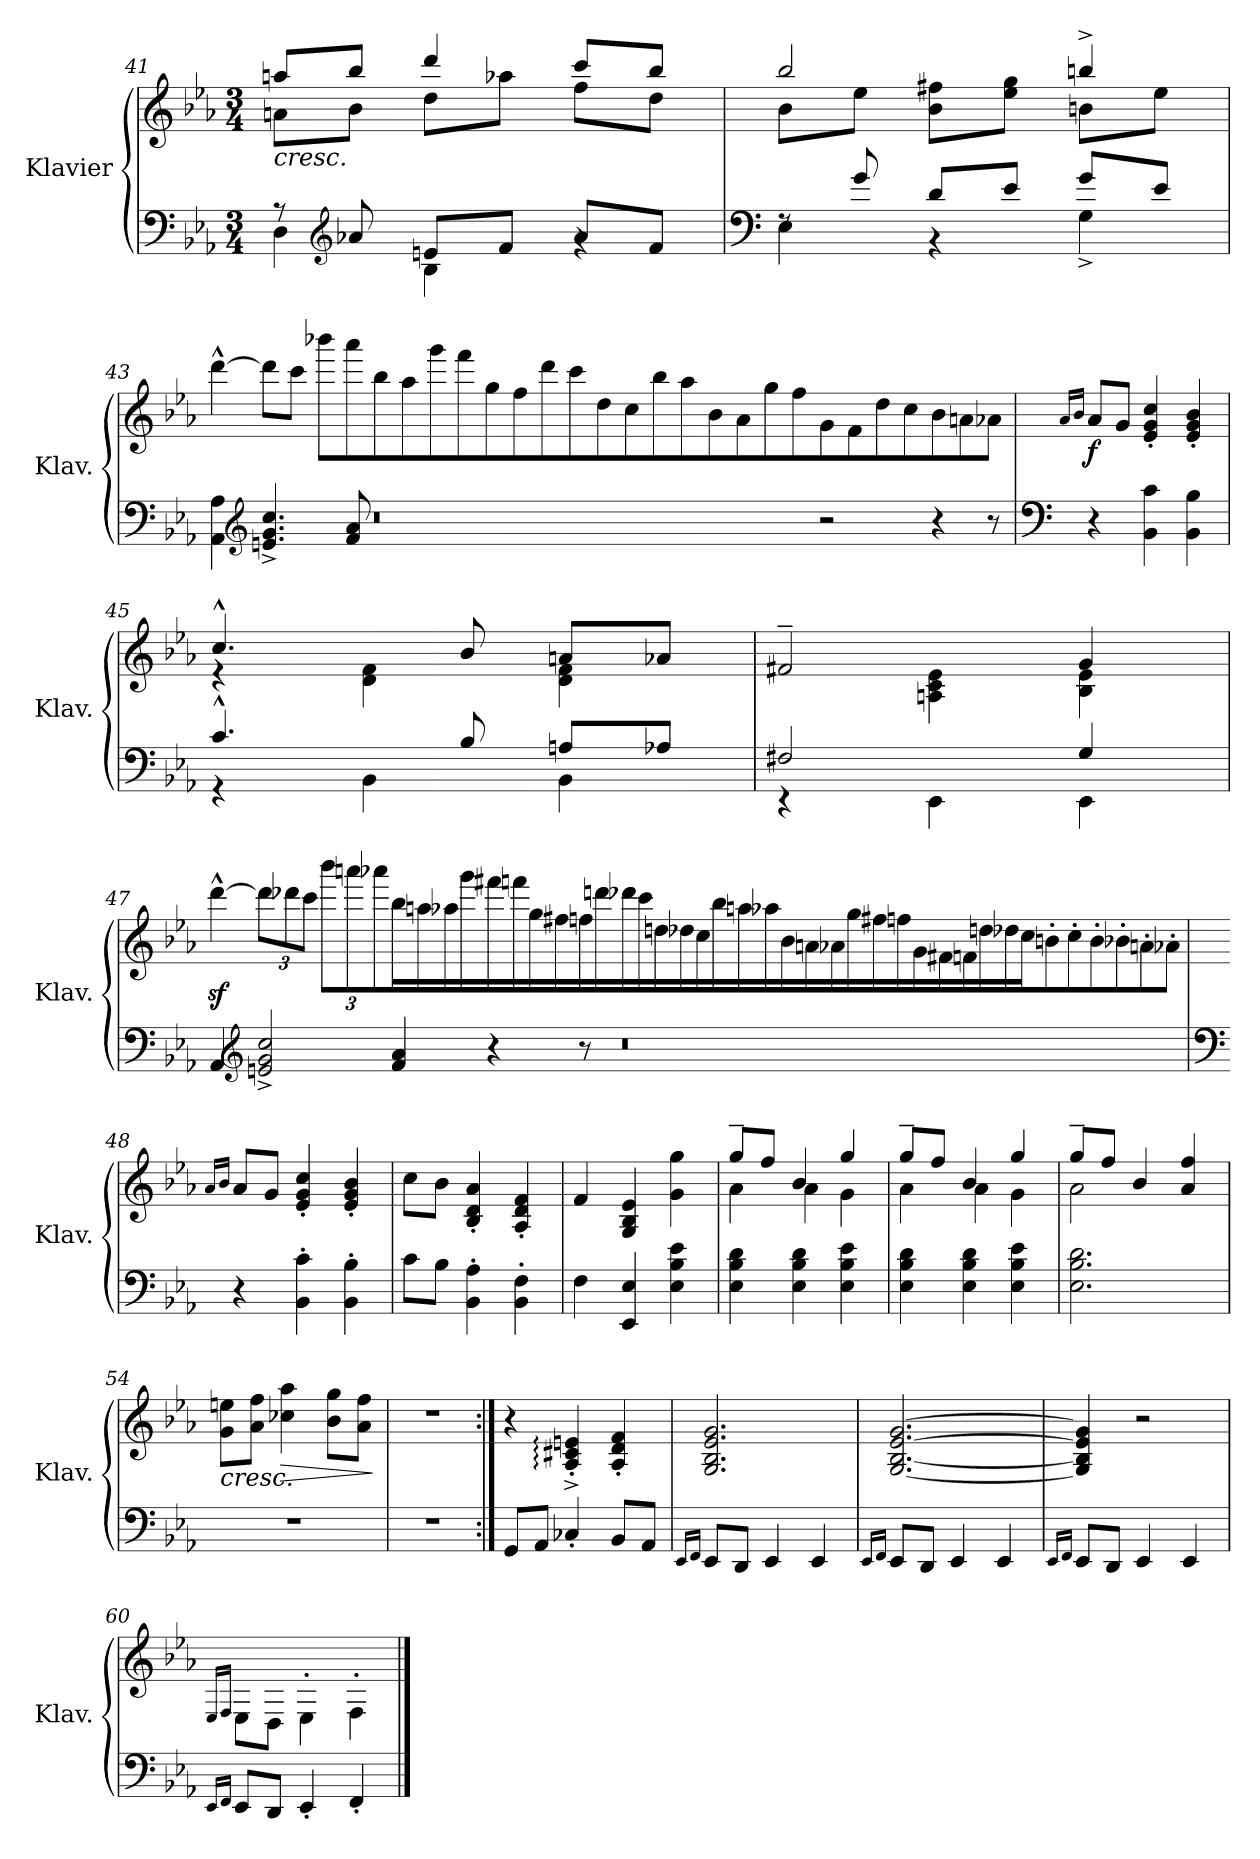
**kern	**kern	**dynam
*part1	*part1	*part1
*staff2	*staff1	*staff1/2
*I"Klavier	*	*
*I'Klav.	*	*
!!LO:LB:g=z
*clefF4	*clefG2	*
*k[b-e-a-]	*k[b-e-a-]	*
*M3/4	*M3/4	*
=41	=41	=41
*^	*^	*
!	!	!LO:TX:b:i:t=cresc.	!	!
8r	4D\	8aan/L	8an\L	.
*clefG2	*	*	*	*
8a-X/	.	8bb-/J	8b-\J	.
8en/L	4B-\	4ddd/	8dd\L	.
8f/J	.	.	8aa-X\J	.
8a-/L	4rg	8ccc/L	8ff\L	.
8f/J	.	8bb-/J	8dd\J	.
=42	=42	=42	=42	=42
*clefF4	*	*	*	*
8rF	4E-\	2bb-/	8b-\L	.
8g/	.	.	8ee-\J	.
8d/L	4r	.	8b-\ 8ff#X\L	.
8e-/J	.	.	8ee-\ 8gg\J	.
8g/L	4G^\	4bbn^/	8bn\L	.
8e-/J	.	.	8ee-\J	.
*v	*v	*	*	*
*	*v	*v	*
!!LO:LB:g=z
=43	=43	=43
4AA-\ 4A-\	[4ddd^^\	.
*clefG2	*	*
4.en/^ 4.g/^ 4.cc/^	8ddd\L]	.
.	8ccc\J	.
.	8bbb-X\L	.
8f/ 8a-/	8aaa-\	.
0r	8bb-\	.
.	8aa-\	.
.	8ggg!\	.
.	8fff!\	.
.	8gg!\	.
.	8ff!\	.
.	8ddd!\	.
.	8ccc!\	.
.	8dd!\	.
.	8cc!\	.
.	8bb-!\	.
.	8aa-!\	.
.	8b-!\	.
.	8a-!\	.
.	8gg!\	.
.	8ff!\	.
2r	8g!\	.
.	8f!\	.
.	8dd!\	.
.	8cc!\	.
4r	8b-!\	.
.	8an!\	.
8r	8a-X!\J	.
!!LO:LB:g=z
=44	=44	=44
*clefF4	*	*
.	16qa-/LL	.
.	16qb-/JJ	.
!	!	!LO:DY:b
4r	8a-/L	f
.	8g/J	.
4BB-\ 4c\	4e-/' 4g/' 4cc/'	.
4BB-\ 4B-\	4e-/' 4g/' 4b-/'	.
=45	=45	=45
*^	*^	*
4.c^^/	4r	4.cc^^/	4r	.
.	4BB-\	.	4d\ 4f\	.
8B-/	.	8b-/	.	.
8An/L	4BB-\	8an/L	4d\ 4f\	.
8A-X/J	.	8a-X/J	.	.
=46	=46	=46	=46	=46
2F#X/	4r	2f#X~/	4ryy	.
.	4EE-\	.	4An\ 4c\ 4e-\	.
4G/	4EE-\	4g/	4B-\ 4e-\	.
*v	*v	*	*	*
*	*v	*v	*
!!LO:LB:g=z
=47	=47	=47
4AA-/	[4dddz<^^\	.
*clefG2	*	*
*	*Xbrackettup	*
2en/^ 2g/^ 2cc/^	12ddd\L]	.
.	12ddd-X\	.
.	12ccc\J	.
.	12bbb-\L	.
.	12aaan\	.
.	12aaa-X\	.
4f/ 4a-/	16bb-!\L	.
.	16aan!\	.
.	16aa-X!\	.
.	16ggg!\	.
4r	16fff#X!\	.
.	16fffn!\	.
.	16gg!\	.
.	16ff#X!\	.
8r	16ffn!\	.
.	16dddn!\	.
0r	16ddd-X!\	.
.	16ccc!\	.
.	16ddn!\	.
.	16dd-X!\	.
.	16cc!\	.
.	16bb-!\	.
.	16aan!\	.
.	16aa-X!\	.
.	16b-!\	.
.	16an!\	.
.	16a-X!\	.
.	16gg!\	.
.	16ff#X!\	.
.	16ffn!\	.
.	16g!\	.
.	16f#X!\	.
.	16fn!\	.
.	16ddn!\	.
.	16dd-X!\	.
.	16cc!\J	.
.	8bn'!\	.
.	8cc'!\	.
.	8b'!\	.
.	8b-X'!\	.
.	8an'!\	.
.	8a-X'!\J	.
!!LO:LB:g=z
=48	=48	=48
*clefF4	*	*
.	16qa-/LL	.
.	16qb-/JJ	.
4r	8a-/L	.
.	8g/J	.
4BB-\' 4c\'	4e-/' 4g/' 4cc/'	.
4BB-\' 4B-\'	4e-/' 4g/' 4b-/'	.
=49	=49	=49
8c\L	8cc\L	.
8B-\J	8b-\J	.
4BB-\' 4A-\'	4B-/' 4d/' 4a-/'	.
4BB-\' 4F\'	4A-/' 4d/' 4f/'	.
=50	=50	=50
4F\	4f/	.
4EE-/ 4E-/	4G/ 4B-/ 4e-/	.
4E-\ 4B-\ 4e-\	4g\ 4gg\	.
=51	=51	=51
*	*^	*
4E-\ 4B-\ 4d\	8gg~/L	4a-\	.
.	8ff/J	.	.
4E-\ 4B-\ 4d\	4b-/	4a-\	.
4E-\ 4B-\ 4e-\	4gg/	4g\	.
=52	=52	=52	=52
4E-\ 4B-\ 4d\	8gg~/L	4a-\	.
.	8ff/J	.	.
4E-\ 4B-\ 4d\	4b-/	4a-\	.
4E-\ 4B-\ 4e-\	4gg/	4g\	.
=53	=53	=53	=53
2.E-\ 2.B-\ 2.d\	8gg~/L	2a-\	.
.	8ff/J	.	.
.	4b-/	.	.
.	4a-/ 4ff/	4ryy	.
=54	=54	=54	=54
!	!	!	!LO:HP:b
*	*v	*v	*
2.r	8g\ 8een\L	<
.	8a-\ 8ff\J	.
!	!	!LO:HP:b
.	4cc-X\ 4aa-\	>
.	8b-\ 8gg\L	.
.	8a-\ 8ff\J	.
.	.	[ ]
=55	=55	=55
2.r	2.r	.
!!LO:PB:g=z
=56:|!	=56:|!	=56:|!
8GG/L	4r	.
8AA-/J	.	.
4C-X'/	4A-/:'^ 4c#X/:'^ 4en/:'^	.
8BB-/L	4A-/' 4d/' 4f/'	.
8AA-/J	.	.
=57	=57	=57
16qEE-/LL	.	.
16qFF/JJ	.	.
8EE-/L	2.G/ 2.B-/ 2.e-/ 2.g/	.
8DD/J	.	.
4EE-/	.	.
4EE-/	.	.
=58	=58	=58
16qEE-/LL	.	.
16qFF/JJ	.	.
8EE-/L	[2.G/ [2.B-/ [2.e-/ [2.g/	.
8DD/J	.	.
4EE-/	.	.
4EE-/	.	.
=59	=59	=59
16qEE-/LL	.	.
16qFF/JJ	.	.
8EE-/L	4G/] 4B-/] 4e-/] 4g/]	.
8DD/J	.	.
4EE-/	2r	.
4EE-/	.	.
=60	=60	=60
16qEE-/LL	.	.
16qFF/JJ	.	.
*	*clefF4	*
.	16qE-/LL	.
.	16qF/JJ	.
8EE-/L	8E-\L	.
8DD/J	8D\J	.
4EE-'/	4E-'\	.
4FF'/	4F'\	.
==	==	==
*-	*-	*-
